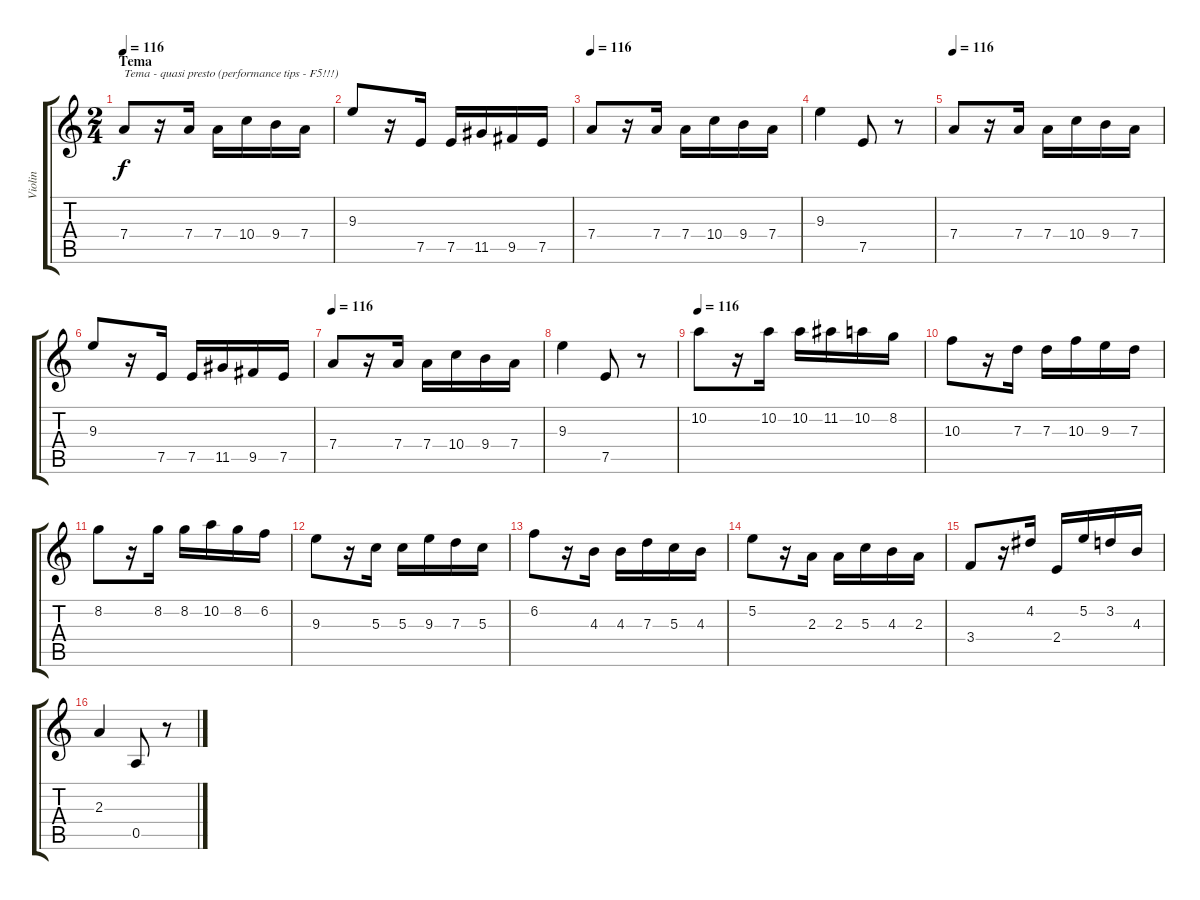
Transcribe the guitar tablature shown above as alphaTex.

\track ("Violin" "Violin") {instrument acousticguitarnylon}
\staff {score tabs}
\tuning (E4 B3 G3 D3 A2 E2) {hide}
\ts (2 4)
\section ("" "Tema")
\tempo 116
\clef g2
\ks c
7.4.8{txt "Tema - quasi presto (performance tips - F5!!!)" dy f instrument acousticguitarnylon} r.16 7.4.16 7.4.16 10.4.16 9.4.16 7.4.16 |
9.3.8 r.16 7.5.16 7.5.16 11.5.16 9.5.16 7.5.16 |
\tempo 116
7.4.8 r.16 7.4.16 7.4.16 10.4.16 9.4.16 7.4.16 |
9.3.4 7.5.8 r.8 |
\tempo 116
7.4.8 r.16 7.4.16 7.4.16 10.4.16 9.4.16 7.4.16 |
9.3.8 r.16 7.5.16 7.5.16 11.5.16 9.5.16 7.5.16 |
\tempo 116
7.4.8 r.16 7.4.16 7.4.16 10.4.16 9.4.16 7.4.16 |
9.3.4 7.5.8 r.8 |
\tempo 116
10.2.8 r.16 10.2.16 10.2.16 11.2.16 10.2.16 8.2.16 |
10.3.8 r.16 7.3.16 7.3.16 10.3.16 9.3.16 7.3.16 |
8.2.8 r.16 8.2.16 8.2.16 10.2.16 8.2.16 6.2.16 |
9.3.8 r.16 5.3.16 5.3.16 9.3.16 7.3.16 5.3.16 |
6.2.8 r.16 4.3.16 4.3.16 7.3.16 5.3.16 4.3.16 |
5.2.8 r.16 2.3.16 2.3.16 5.3.16 4.3.16 2.3.16 |
3.4.8 r.16 4.2.16 2.4.16 5.2.16 3.2.16 4.3.16 |
2.3.4 0.5.8 r.8
